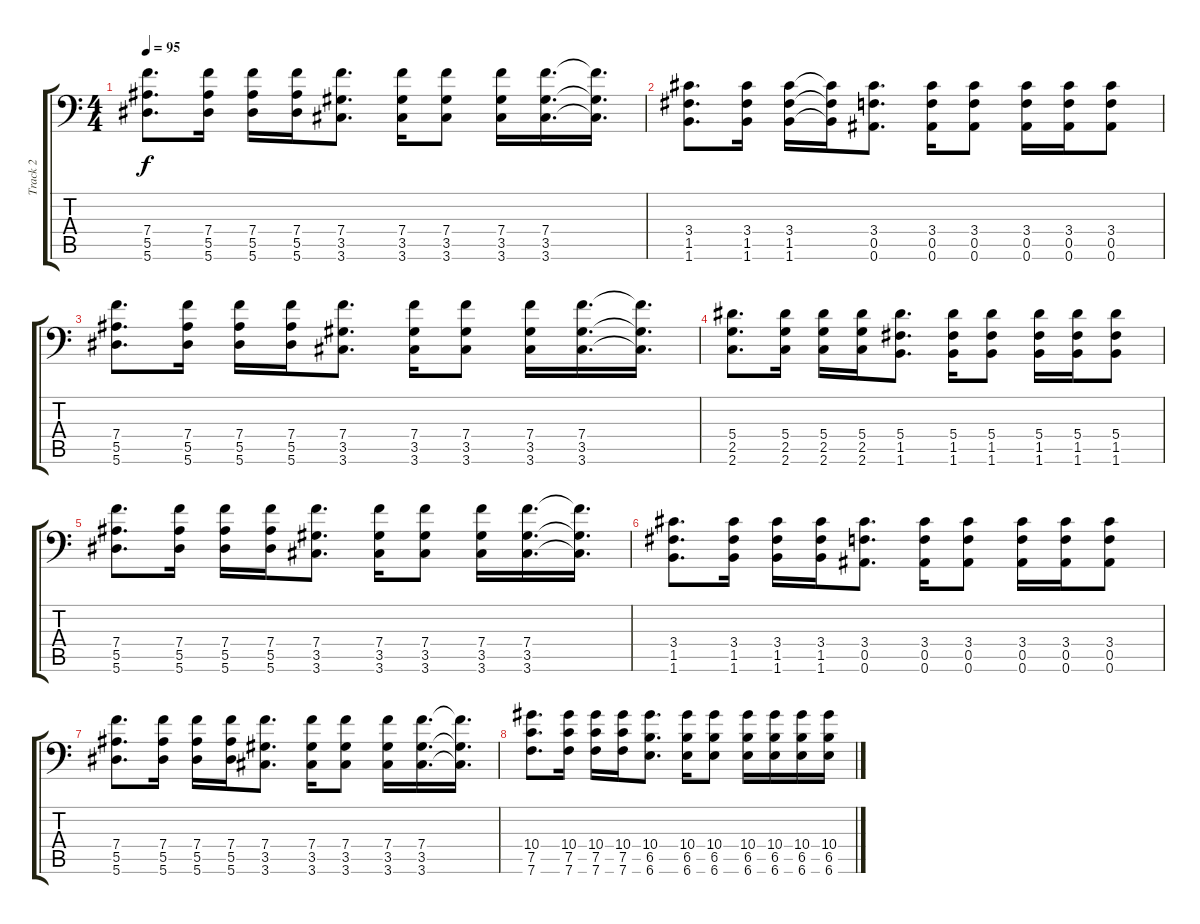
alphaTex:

\track ("Track 2" "Track 2") {instrument distortionguitar}
\staff {score tabs}
\tuning (C4 G3 Eb3 Bb2 F2 Bb1) {hide}
\ts (4 4)
\tempo 95
\clef f4
\ks c
(7.4 5.5 5.6).8{d dy f} (7.4 5.5 5.6).16 (7.4 5.5 5.6).16 (7.4 5.5 5.6).16 (7.4 3.5 3.6).8{d} (7.4 3.5 3.6).16 (7.4 3.5 3.6).8 (7.4 3.5 3.6).16 (7.4 3.5 3.6).16{d} (7.4{t} 3.5{t} 3.6{t}).16{d} |
(3.4 1.5 1.6).8{d} (3.4 1.5 1.6).16 (3.4 1.5 1.6).16 (3.4{t} 1.5{t} 1.6{t}).16 (3.4 0.5 0.6).8{d} (3.4 0.5 0.6).16 (3.4 0.5 0.6).8 (3.4 0.5 0.6).16 (3.4 0.5 0.6).16 (3.4 0.5 0.6).8 |
(7.4 5.5 5.6).8{d} (7.4 5.5 5.6).16 (7.4 5.5 5.6).16 (7.4 5.5 5.6).16 (7.4 3.5 3.6).8{d} (7.4 3.5 3.6).16 (7.4 3.5 3.6).8 (7.4 3.5 3.6).16 (7.4 3.5 3.6).16{d} (7.4{t} 3.5{t} 3.6{t}).16{d} |
(5.4 2.5 2.6).8{d} (5.4 2.5 2.6).16 (5.4 2.5 2.6).16 (5.4 2.5 2.6).16 (5.4 1.5 1.6).8{d} (5.4 1.5 1.6).16 (5.4 1.5 1.6).8 (5.4 1.5 1.6).16 (5.4 1.5 1.6).16 (5.4 1.5 1.6).8 |
(7.4 5.5 5.6).8{d} (7.4 5.5 5.6).16 (7.4 5.5 5.6).16 (7.4 5.5 5.6).16 (7.4 3.5 3.6).8{d} (7.4 3.5 3.6).16 (7.4 3.5 3.6).8 (7.4 3.5 3.6).16 (7.4 3.5 3.6).16{d} (7.4{t} 3.5{t} 3.6{t}).16{d} |
(3.4 1.5 1.6).8{d} (3.4 1.5 1.6).16 (3.4 1.5 1.6).16 (3.4 1.5 1.6).16 (3.4 0.5 0.6).8{d} (3.4 0.5 0.6).16 (3.4 0.5 0.6).8 (3.4 0.5 0.6).16 (3.4 0.5 0.6).16 (3.4 0.5 0.6).8 |
(7.4 5.5 5.6).8{d} (7.4 5.5 5.6).16 (7.4 5.5 5.6).16 (7.4 5.5 5.6).16 (7.4 3.5 3.6).8{d} (7.4 3.5 3.6).16 (7.4 3.5 3.6).8 (7.4 3.5 3.6).16 (7.4 3.5 3.6).16{d} (7.4{t} 3.5{t} 3.6{t}).16{d} |
(10.4 7.5 7.6).8{d} (10.4 7.5 7.6).16 (10.4 7.5 7.6).16 (10.4 7.5 7.6).16 (10.4 6.5 6.6).8{d} (10.4 6.5 6.6).16 (10.4 6.5 6.6).8 (10.4 6.5 6.6).16 (10.4 6.5 6.6).16 (10.4 6.5 6.6).16 (10.4 6.5 6.6).16
